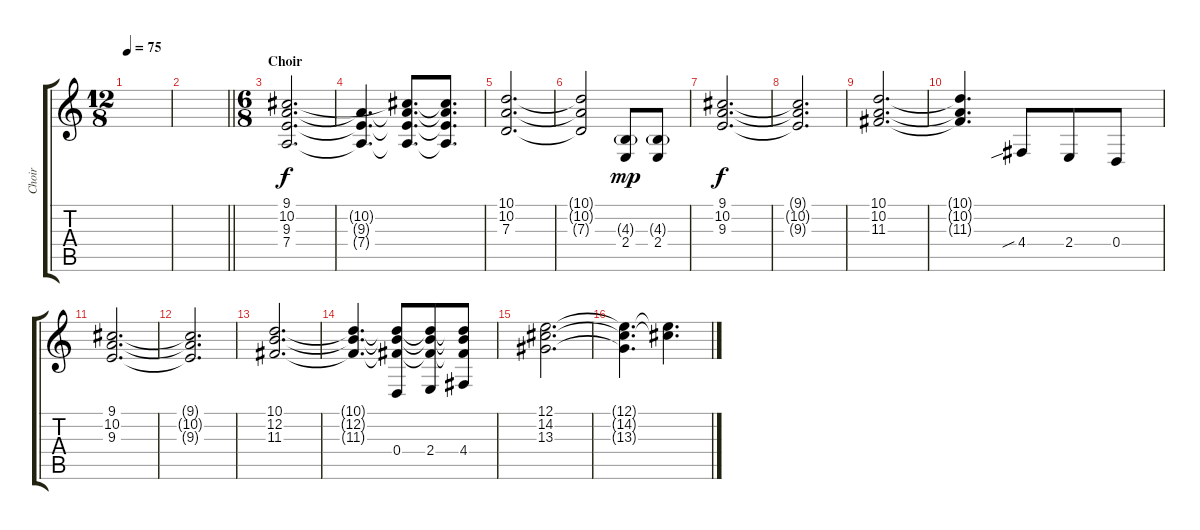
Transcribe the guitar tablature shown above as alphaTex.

\track ("Choir" "Choir") {instrument choiraahs}
\staff {score tabs}
\tuning (E4 B3 G3 D3 A2 E2) {hide}
\ts (12 8)
\tempo 75
\clef g2
\ks c
|
\barLineRight lightlight
|
\ts (6 8)
\section ("" "Choir")
(9.1 10.2 9.3 7.4).2{d} |
(10.2{t} 9.3{t} 7.4{t}).4{d} (9.1{t} 10.2{t} 9.3{t} 7.4{t}).8{d} (9.1{t} 10.2{t} 9.3{t} 7.4{t}).8{d} |
(10.1 10.2 7.3).2{d} |
(10.1{t} 10.2{t} 7.3{t}).2 (4.3{g} 2.4).8{dy mp} (4.3{g} 2.4).8 |
(9.1 10.2 9.3).2{d dy f} |
(9.1{t} 10.2{t} 9.3{t}).2{d} |
(10.1 10.2 11.3).2{d} |
(10.1{t} 10.2{t} 11.3{t}).4{d} 4.4{sib}.8 2.4.8 0.4.8 |
(9.1 10.2 9.3).2{d} |
(9.1{t} 10.2{t} 9.3{t}).2{d} |
(10.1 12.2 11.3).2{d} |
(10.1{t} 12.2{t} 11.3{t}).4{d} (10.1{t} 12.2{t} 11.3{t} 0.4).8 (10.1{t} 12.2{t} 11.3{t} 2.4).8 (10.1{t} 12.2{t} 11.3{t} 4.4).8 |
(12.1 14.2 13.3).2{d} |
(12.1{t} 14.2{t} 13.3{t}).4{d} (12.1{t} 14.2{t}).4{d}
